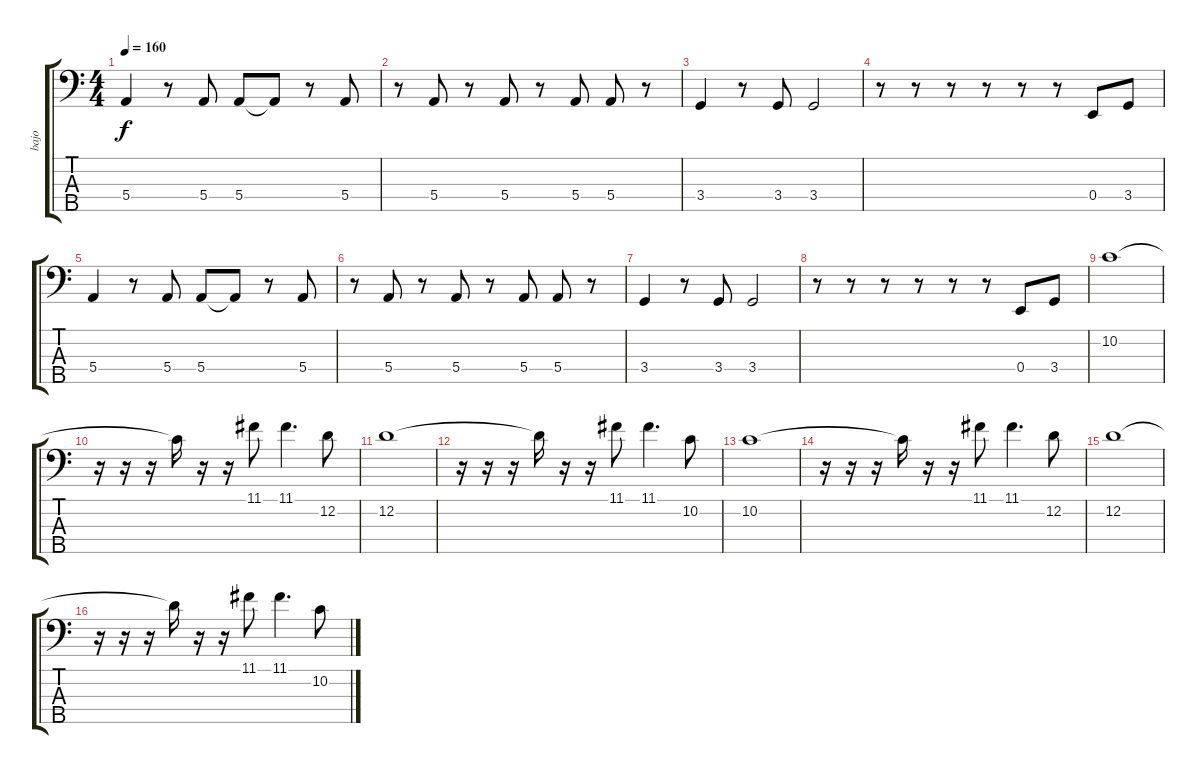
\track ("bajo" "bajo") {instrument electricbassfinger}
\staff {score tabs}
\tuning (G2 D2 A1 E1 B0) {hide}
\ts (4 4)
\tempo 160
\clef f4
\ks c
5.4.4{dy f} r.8 5.4.8 5.4.8 5.4{t}.8 r.8 5.4.8 |
r.8 5.4.8 r.8 5.4.8 r.8 5.4.8 5.4.8 r.8 |
3.4.4 r.8 3.4.8 3.4.2 |
r.8 r.8 r.8 r.8 r.8 r.8 0.4.8 3.4.8 |
5.4.4 r.8 5.4.8 5.4.8 5.4{t}.8 r.8 5.4.8 |
r.8 5.4.8 r.8 5.4.8 r.8 5.4.8 5.4.8 r.8 |
3.4.4 r.8 3.4.8 3.4.2 |
r.8 r.8 r.8 r.8 r.8 r.8 0.4.8 3.4.8 |
10.2.1 |
r.16 r.16 r.16 10.2{t}.16 r.16 r.16 11.1.8 11.1.4{d} 12.2.8 |
12.2.1 |
r.16 r.16 r.16 12.2{t}.16 r.16 r.16 11.1.8 11.1.4{d} 10.2.8 |
10.2.1 |
r.16 r.16 r.16 10.2{t}.16 r.16 r.16 11.1.8 11.1.4{d} 12.2.8 |
12.2.1 |
r.16 r.16 r.16 12.2{t}.16 r.16 r.16 11.1.8 11.1.4{d} 10.2.8
